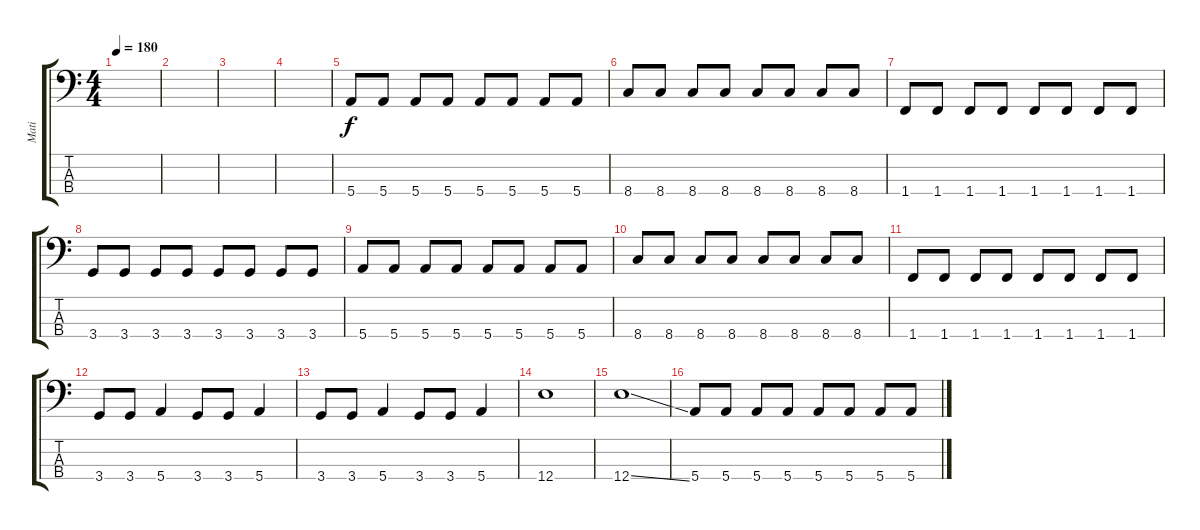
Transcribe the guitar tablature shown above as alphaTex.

\track ("Mati" "Mati") {instrument electricbasspick}
\staff {score tabs}
\tuning (G2 D2 A1 E1) {hide}
\ts (4 4)
\tempo 180
\clef f4
\ks c
|
|
|
|
5.4.8 5.4.8 5.4.8 5.4.8 5.4.8 5.4.8 5.4.8 5.4.8 |
8.4.8 8.4.8 8.4.8 8.4.8 8.4.8 8.4.8 8.4.8 8.4.8 |
1.4.8 1.4.8 1.4.8 1.4.8 1.4.8 1.4.8 1.4.8 1.4.8 |
3.4.8 3.4.8 3.4.8 3.4.8 3.4.8 3.4.8 3.4.8 3.4.8 |
5.4.8 5.4.8 5.4.8 5.4.8 5.4.8 5.4.8 5.4.8 5.4.8 |
8.4.8 8.4.8 8.4.8 8.4.8 8.4.8 8.4.8 8.4.8 8.4.8 |
1.4.8 1.4.8 1.4.8 1.4.8 1.4.8 1.4.8 1.4.8 1.4.8 |
3.4.8 3.4.8 5.4.4 3.4.8 3.4.8 5.4.4 |
3.4.8 3.4.8 5.4.4 3.4.8 3.4.8 5.4.4 |
12.4.1 |
12.4{ss}.1 |
5.4.8 5.4.8 5.4.8 5.4.8 5.4.8 5.4.8 5.4.8 5.4.8
